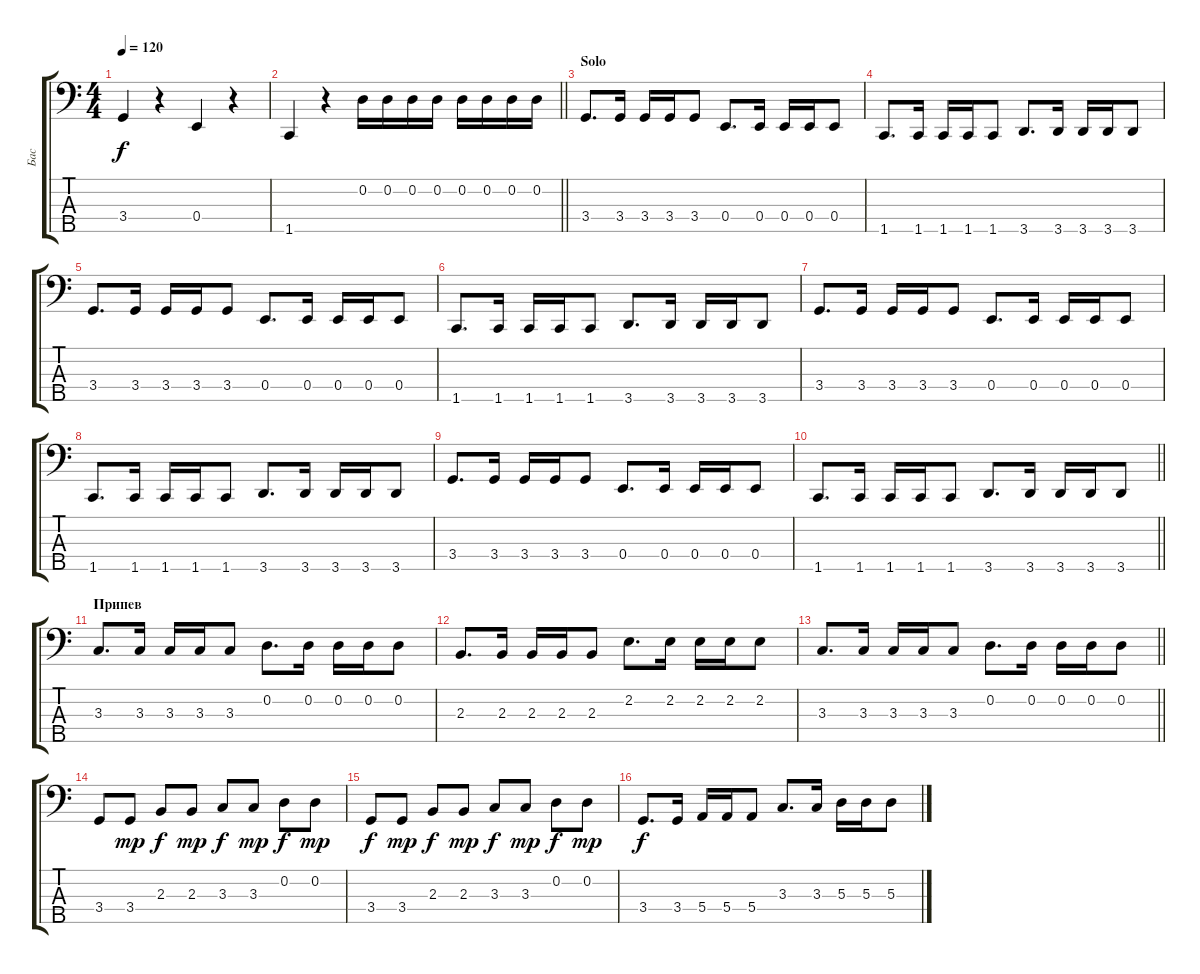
\track ("Бас" "Бас") {instrument electricbasspick}
\staff {score tabs}
\tuning (G2 D2 A1 E1 B0) {hide}
\ts (4 4)
\tempo 120
\clef f4
\ks c
3.4.4{dy f} r.4 0.4.4 r.4 |
\barLineRight lightlight
1.5.4 r.4 0.2.16 0.2.16 0.2.16 0.2.16 0.2.16 0.2.16 0.2.16 0.2.16 |
\section ("" "Solo")
3.4.8{d} 3.4.16 3.4.16 3.4.16 3.4.8 0.4.8{d} 0.4.16 0.4.16 0.4.16 0.4.8 |
1.5.8{d} 1.5.16 1.5.16 1.5.16 1.5.8 3.5.8{d} 3.5.16 3.5.16 3.5.16 3.5.8 |
3.4.8{d} 3.4.16 3.4.16 3.4.16 3.4.8 0.4.8{d} 0.4.16 0.4.16 0.4.16 0.4.8 |
1.5.8{d} 1.5.16 1.5.16 1.5.16 1.5.8 3.5.8{d} 3.5.16 3.5.16 3.5.16 3.5.8 |
3.4.8{d} 3.4.16 3.4.16 3.4.16 3.4.8 0.4.8{d} 0.4.16 0.4.16 0.4.16 0.4.8 |
1.5.8{d} 1.5.16 1.5.16 1.5.16 1.5.8 3.5.8{d} 3.5.16 3.5.16 3.5.16 3.5.8 |
3.4.8{d} 3.4.16 3.4.16 3.4.16 3.4.8 0.4.8{d} 0.4.16 0.4.16 0.4.16 0.4.8 |
\barLineRight lightlight
1.5.8{d} 1.5.16 1.5.16 1.5.16 1.5.8 3.5.8{d} 3.5.16 3.5.16 3.5.16 3.5.8 |
\section ("" "Припев")
3.3.8{d} 3.3.16 3.3.16 3.3.16 3.3.8 0.2.8{d} 0.2.16 0.2.16 0.2.16 0.2.8 |
2.3.8{d} 2.3.16 2.3.16 2.3.16 2.3.8 2.2.8{d} 2.2.16 2.2.16 2.2.16 2.2.8 |
\barLineRight lightlight
3.3.8{d} 3.3.16 3.3.16 3.3.16 3.3.8 0.2.8{d} 0.2.16 0.2.16 0.2.16 0.2.8 |
3.4.8 3.4.8{dy mp} 2.3.8{dy f} 2.3.8{dy mp} 3.3.8{dy f} 3.3.8{dy mp} 0.2.8{dy f} 0.2.8{dy mp} |
3.4.8{dy f} 3.4.8{dy mp} 2.3.8{dy f} 2.3.8{dy mp} 3.3.8{dy f} 3.3.8{dy mp} 0.2.8{dy f} 0.2.8{dy mp} |
3.4.8{d dy f} 3.4.16 5.4.16 5.4.16 5.4.8 3.3.8{d} 3.3.16 5.3.16 5.3.16 5.3.8
